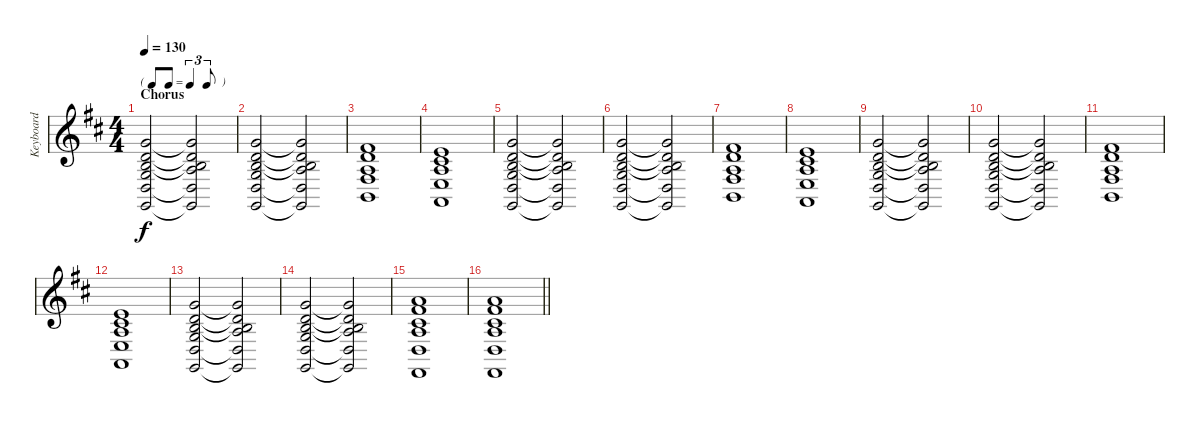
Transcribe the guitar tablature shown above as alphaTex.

\track ("Keyboard" "Keyboard") {instrument rockorgan}
\staff {score}
\tuning (E4 B3 G3 D3 A2 E2) {hide}
\ts (4 4)
\tf triplet8th
\section ("" "Chorus")
\tempo 130
\clef g2
\ks d
(3.1 3.2 4.3 5.4 5.5 3.6).2{dy f} (3.1{t} 3.2{t} 4.3{t} 7.4 5.5{t} 3.6{t}).2 |
(3.1 3.2 4.3 5.4 5.5 3.6).2 (3.1{t} 3.2{t} 4.3{t} 7.4 5.5{t} 3.6{t}).2 |
(2.1 3.2 2.3 4.4 2.5).1 |
(0.1 2.2 2.3 2.4 0.5).1 |
(3.1 3.2 4.3 5.4 5.5 3.6).2 (3.1{t} 3.2{t} 4.3{t} 7.4 5.5{t} 3.6{t}).2 |
(3.1 3.2 4.3 5.4 5.5 3.6).2 (3.1{t} 3.2{t} 4.3{t} 7.4 5.5{t} 3.6{t}).2 |
(2.1 3.2 2.3 4.4 2.5).1 |
(0.1 2.2 2.3 2.4 0.5).1 |
(3.1 3.2 4.3 5.4 5.5 3.6).2 (3.1{t} 3.2{t} 4.3{t} 7.4 5.5{t} 3.6{t}).2 |
(3.1 3.2 4.3 5.4 5.5 3.6).2 (3.1{t} 3.2{t} 4.3{t} 7.4 5.5{t} 3.6{t}).2 |
(2.1 3.2 2.3 4.4 2.5).1 |
(0.1 2.2 2.3 2.4 0.5).1 |
(3.1 3.2 4.3 5.4 5.5 3.6).2 (3.1{t} 3.2{t} 4.3{t} 7.4 5.5{t} 3.6{t}).2 |
(3.1 3.2 4.3 5.4 5.5 3.6).2 (3.1{t} 3.2{t} 4.3{t} 7.4 5.5{t} 3.6{t}).2 |
(5.1 7.2 6.3 7.4 5.5 2.6).1 |
\barLineRight lightlight
(5.1 7.2 6.3 7.4 5.5 2.6).1
